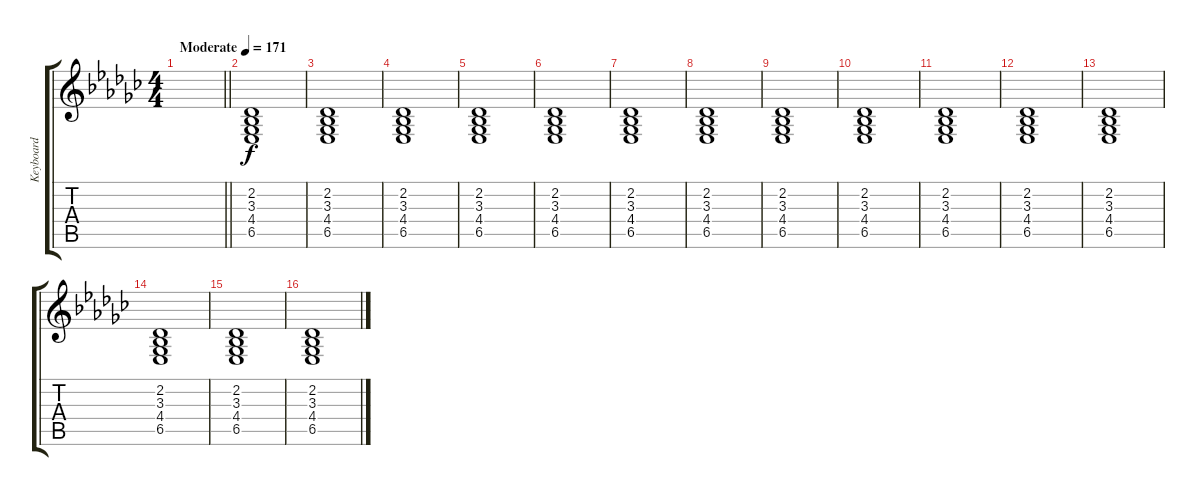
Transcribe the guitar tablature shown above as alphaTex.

\track ("Keyboard" "Keyboard") {instrument electricgrandpiano}
\staff {score tabs}
\tuning (E4 B3 G3 D3 A2 E2) {hide}
\ts (4 4)
\tempo (171 "Moderate")
\clef g2
\barLineRight lightlight
\ks gb
|
(2.2 3.3 4.4 6.5).1 |
(2.2 3.3 4.4 6.5).1 |
(2.2 3.3 4.4 6.5).1 |
(2.2 3.3 4.4 6.5).1 |
(2.2 3.3 4.4 6.5).1 |
(2.2 3.3 4.4 6.5).1 |
(2.2 3.3 4.4 6.5).1 |
(2.2 3.3 4.4 6.5).1 |
(2.2 3.3 4.4 6.5).1 |
(2.2 3.3 4.4 6.5).1 |
(2.2 3.3 4.4 6.5).1 |
(2.2 3.3 4.4 6.5).1 |
(2.2 3.3 4.4 6.5).1 |
(2.2 3.3 4.4 6.5).1 |
(2.2 3.3 4.4 6.5).1
